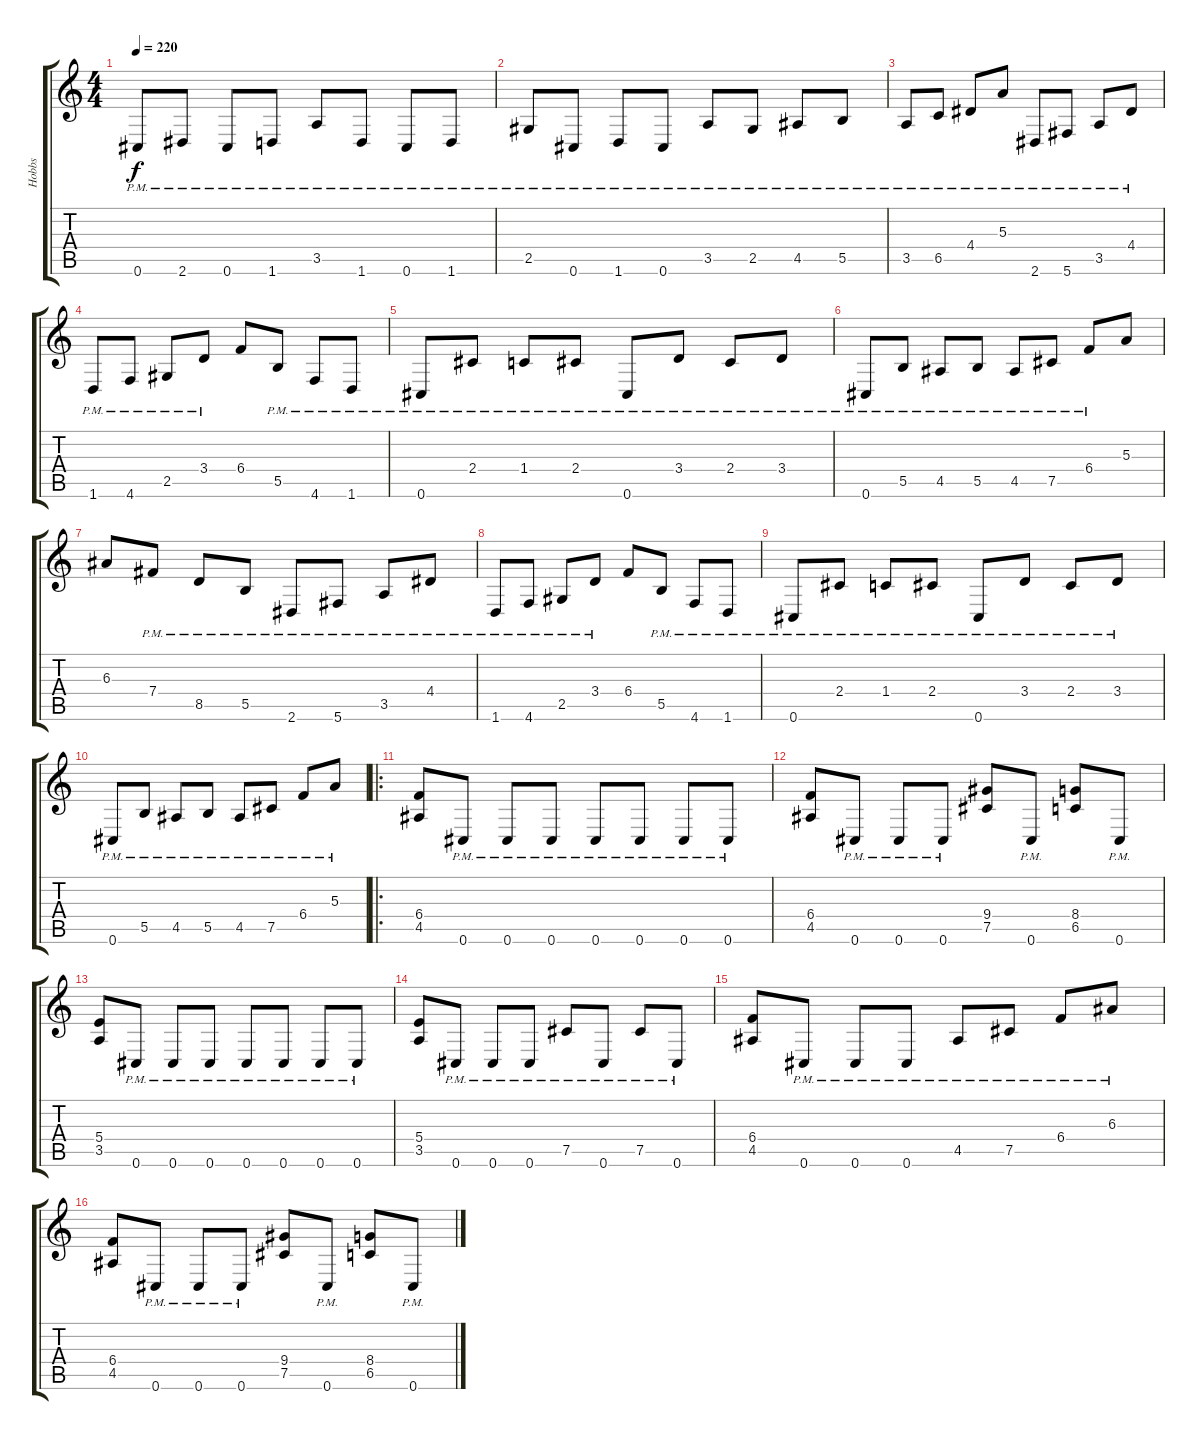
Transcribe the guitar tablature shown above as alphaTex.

\track ("Hobbs" "Hobbs") {instrument overdrivenguitar}
\staff {score tabs}
\tuning (Db4 Ab3 E3 B2 Gb2 Db2) {hide}
\ts (4 4)
\tempo 220
\clef g2
\ks c
0.6{pm}.8{dy f} 2.6{pm}.8 0.6{pm}.8 1.6{pm}.8 3.5{pm}.8 1.6{pm}.8 0.6{pm}.8 1.6{pm}.8 |
2.5{pm}.8 0.6{pm}.8 1.6{pm}.8 0.6{pm}.8 3.5{pm}.8 2.5{pm}.8 4.5{pm}.8 5.5{pm}.8 |
3.5{pm}.8 6.5{pm}.8 4.4{pm}.8 5.3{pm}.8 2.6{pm}.8 5.6{pm}.8 3.5{pm}.8 4.4{pm}.8 |
1.6{pm}.8 4.6{pm}.8 2.5{pm}.8 3.4{pm}.8 6.4.8 5.5{pm}.8 4.6{pm}.8 1.6{pm}.8 |
0.6{pm}.8 2.4{pm}.8 1.4{pm}.8 2.4{pm}.8 0.6{pm}.8 3.4{pm}.8 2.4{pm}.8 3.4{pm}.8 |
0.6{pm}.8 5.5{pm}.8 4.5{pm}.8 5.5{pm}.8 4.5{pm}.8 7.5{pm}.8 6.4{pm}.8 5.3.8 |
6.3.8 7.4{pm}.8 8.5{pm}.8 5.5{pm}.8 2.6{pm}.8 5.6{pm}.8 3.5{pm}.8 4.4{pm}.8 |
1.6{pm}.8 4.6{pm}.8 2.5{pm}.8 3.4{pm}.8 6.4.8 5.5{pm}.8 4.6{pm}.8 1.6{pm}.8 |
0.6{pm}.8 2.4{pm}.8 1.4{pm}.8 2.4{pm}.8 0.6{pm}.8 3.4{pm}.8 2.4{pm}.8 3.4{pm}.8 |
0.6{pm}.8 5.5{pm}.8 4.5{pm}.8 5.5{pm}.8 4.5{pm}.8 7.5{pm}.8 6.4{pm}.8 5.3{pm}.8 |
\ro
(6.4 4.5).8 0.6{pm}.8 0.6{pm}.8 0.6{pm}.8 0.6{pm}.8 0.6{pm}.8 0.6{pm}.8 0.6{pm}.8 |
(6.4 4.5).8 0.6{pm}.8 0.6{pm}.8 0.6{pm}.8 (9.4 7.5).8 0.6{pm}.8 (8.4 6.5).8 0.6{pm}.8 |
(5.4 3.5).8 0.6{pm}.8 0.6{pm}.8 0.6{pm}.8 0.6{pm}.8 0.6{pm}.8 0.6{pm}.8 0.6{pm}.8 |
(5.4 3.5).8 0.6{pm}.8 0.6{pm}.8 0.6{pm}.8 7.5{pm}.8 0.6{pm}.8 7.5{pm}.8 0.6{pm}.8 |
(6.4 4.5).8 0.6{pm}.8 0.6{pm}.8 0.6{pm}.8 4.5{pm}.8 7.5{pm}.8 6.4{pm}.8 6.3{pm}.8 |
(6.4 4.5).8 0.6{pm}.8 0.6{pm}.8 0.6{pm}.8 (9.4 7.5).8 0.6{pm}.8 (8.4 6.5).8 0.6{pm}.8
